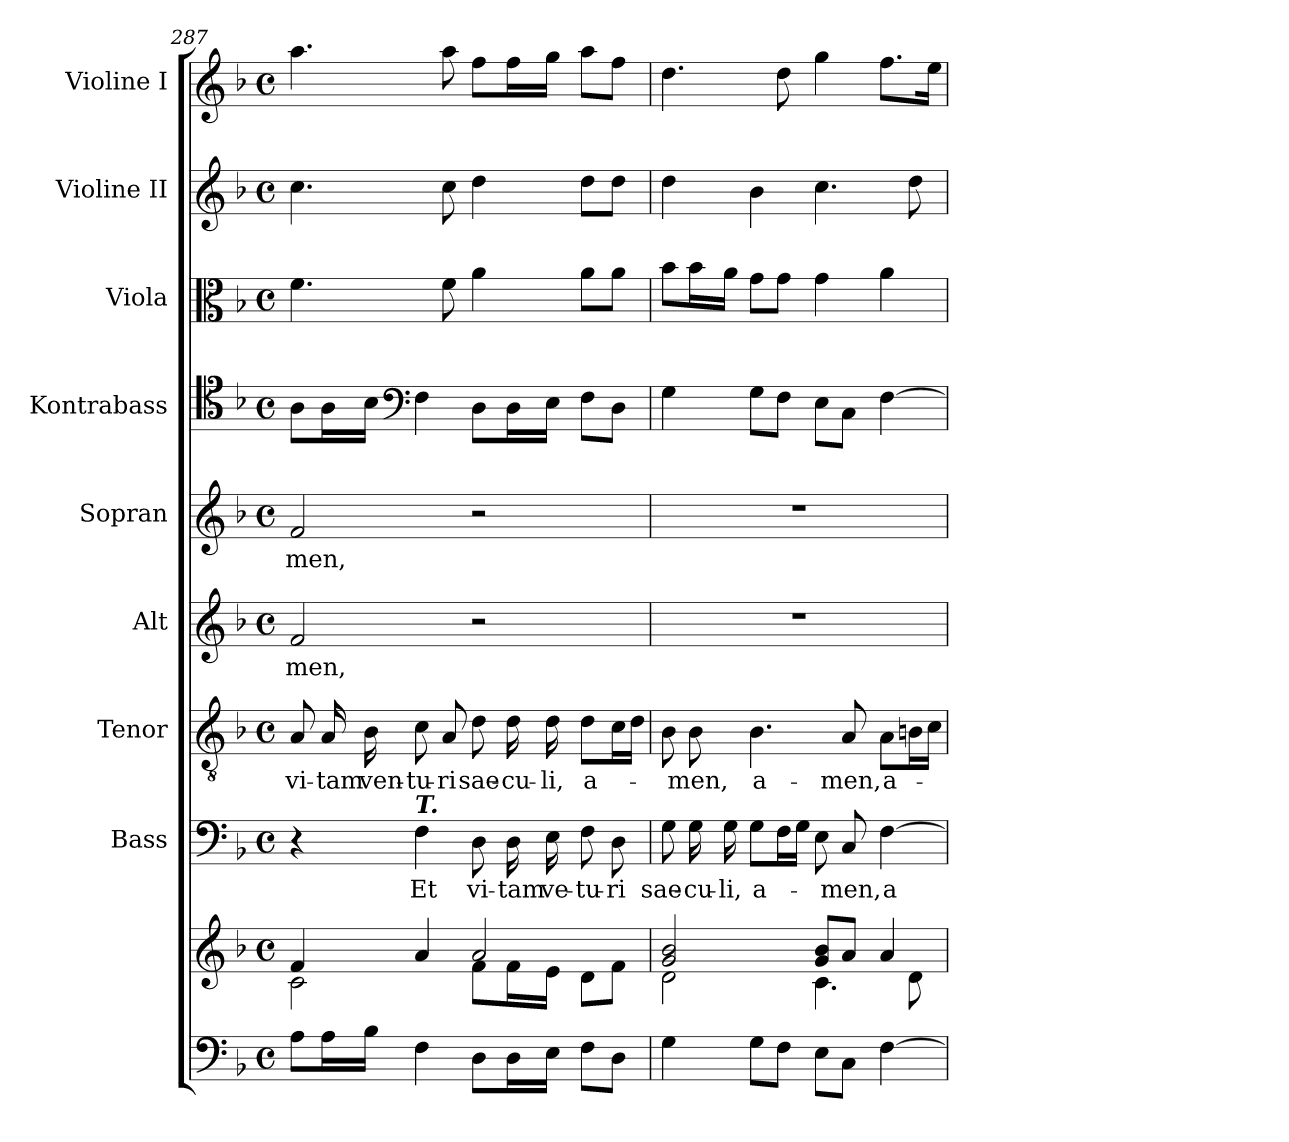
**kern	**kern	**kern	**text	**kern	**text	**kern	**text	**kern	**text	**kern	**kern	**kern	**kern
*part9	*part9	*part8	*part8	*part7	*part7	*part6	*part6	*part5	*part5	*part4	*part3	*part2	*part1
*staff10	*staff9	*staff8	*staff8	*staff7	*staff7	*staff6	*staff6	*staff5	*staff5	*staff4	*staff3	*staff2	*staff1
*	*	*I"Bass	*	*I"Tenor	*	*I"Alt	*	*I"Sopran	*	*I"Kontrabass	*I"Viola	*I"Violine II	*I"Violine I
*	*	*I'B.	*	*I'T.	*	*I'A.	*	*I'S.	*	*I'Kb.	*I'Vla.	*I'Vl. II	*I'Vl. I
!!LO:PB:g=z
*clefF4	*clefG2	*clefF4	*	*clefGv2	*	*clefG2	*	*clefG2	*	*clefC4	*clefC3	*clefG2	*clefG2
*	*	*	*	*	*	*	*	*	*	*ITrd7c12	*	*	*
*k[b-]	*k[b-]	*k[b-]	*	*k[b-]	*	*k[b-]	*	*k[b-]	*	*k[b-]	*k[b-]	*k[b-]	*k[b-]
*F:	*F:	*F:	*	*F:	*	*F:	*	*F:	*	*F:	*F:	*F:	*F:
*M4/4	*M4/4	*M4/4	*	*M4/4	*	*M4/4	*	*M4/4	*	*M4/4	*M4/4	*M4/4	*M4/4
*met(c)	*met(c)	*met(c)	*	*met(c)	*	*met(c)	*	*met(c)	*	*met(c)	*met(c)	*met(c)	*met(c)
=287	=287	=287	=287	=287	=287	=287	=287	=287	=287	=287	=287	=287	=287
*	*^	*	*	*	*	*	*	*	*	*	*	*	*
!	!	!	!	!	!	!LO:LY:b	!	!LO:LY:b	!	!LO:LY:b	!	!	!	!
8A\L	4f/	2c\	4r	.	8A/	vi-	2f/	-men,	2f/	-men,	8AA\L	4.f\	4.cc\	4.aa\
!	!	!	!	!	!	!LO:LY:b	!	!	!	!	!	!	!	!
16A\L	.	.	.	.	16A/	-tam	.	.	.	.	16AA\L	.	.	.
!	!	!	!	!	!	!LO:LY:b	!	!	!	!	!	!	!	!
16B-\JJ	.	.	.	.	16B-\	ven-	.	.	.	.	16BB-\JJ	.	.	.
*	*	*	*	*	*	*	*	*	*	*	*clefF4	*	*	*
!	!	!	!LO:TX:a:Bi:t=T.	!	!	!	!	!	!	!	!	!	!	!
!	!	!	!	!LO:LY:b	!	!LO:LY:b	!	!	!	!	!	!	!	!
4F\	4a/	.	4F\	Et	8c\	-tu-	.	.	.	.	4FF\	.	.	.
!	!	!	!	!	!	!LO:LY:b	!	!	!	!	!	!	!	!
.	.	.	.	.	8A/	-ri	.	.	.	.	.	8f\	8cc\	8aa\
!	!	!	!	!LO:LY:b	!	!LO:LY:b	!	!	!	!	!	!	!	!
8D\L	2a/	8f\L	8D\	vi-	8d\	sae-	2r	.	2r	.	8DD\L	4a\	4dd\	8ff\L
!	!	!	!	!LO:LY:b	!	!LO:LY:b	!	!	!	!	!	!	!	!
16D\L	.	16f\L	16D\	-tam	16d\	-cu-	.	.	.	.	16DD\L	.	.	16ff\L
!	!	!	!	!LO:LY:b	!	!LO:LY:b	!	!	!	!	!	!	!	!
16E\JJ	.	16e\JJ	16E\	ve-	16d\	-li,	.	.	.	.	16EE\JJ	.	.	16gg\JJ
!	!	!	!	!LO:LY:b	!	!LO:LY:b	!	!	!	!	!	!	!	!
8F\L	.	8d\L	8F\	-tu-	8d\L	a-	.	.	.	.	8FF\L	8a\L	8dd\L	8aa\L
!	!	!	!	!LO:LY:b	!	!	!	!	!	!	!	!	!	!
8D\J	.	8f\J	8D\	-ri	16c\L	.	.	.	.	.	8DD\J	8a\J	8dd\J	8ff\J
.	.	.	.	.	16d\JJ	.	.	.	.	.	.	.	.	.
=288	=288	=288	=288	=288	=288	=288	=288	=288	=288	=288	=288	=288	=288	=288
!	!	!	!	!LO:LY:b	!	!	!	!	!	!	!	!	!	!
4G\	2g/ 2b-/	2d\	8G\	sae-	8B-\	.	1r	.	1r	.	4GG\	8b-\L	4dd\	4.dd\
!	!	!	!	!LO:LY:b	!	!LO:LY:b	!	!	!	!	!	!	!	!
.	.	.	16G\	-cu-	8B-\	-men,	.	.	.	.	.	16b-\L	.	.
!	!	!	!	!LO:LY:b	!	!	!	!	!	!	!	!	!	!
.	.	.	16G\	-li,	.	.	.	.	.	.	.	16a\JJ	.	.
!	!	!	!	!LO:LY:b	!	!LO:LY:b	!	!	!	!	!	!	!	!
8G\L	.	.	8G\L	a-	4.B-\	a-	.	.	.	.	8GG\L	8g\L	4b-\	.
8F\J	.	.	16F\L	.	.	.	.	.	.	.	8FF\J	8g\J	.	8dd\
.	.	.	16G\JJ	.	.	.	.	.	.	.	.	.	.	.
8E\L	8g/ 8b-/L	4.c\	8E\	.	.	.	.	.	.	.	8EE\L	4g\	4.cc\	4gg\
!	!	!	!	!LO:LY:b	!	!LO:LY:b	!	!	!	!	!	!	!	!
8C\J	8a/J	.	8C/	-men,	8A/	-men,	.	.	.	.	8CC\J	.	.	.
!	!	!	!	!LO:LY:b	!	!LO:LY:b	!	!	!	!	!	!	!	!
[4F\	4a/	.	[4F\	a-	8A\L	a-	.	.	.	.	[4FF\	4a\	.	8.ff\L
.	.	8d\	.	.	16Bn\L	.	.	.	.	.	.	.	8dd\	.
.	.	.	.	.	16c\JJ	.	.	.	.	.	.	.	.	16ee\Jk
*	*v	*v	*	*	*	*	*	*	*	*	*	*	*	*
=	=	=	=	=	=	=	=	=	=	=	=	=	=
*-	*-	*-	*-	*-	*-	*-	*-	*-	*-	*-	*-	*-	*-
